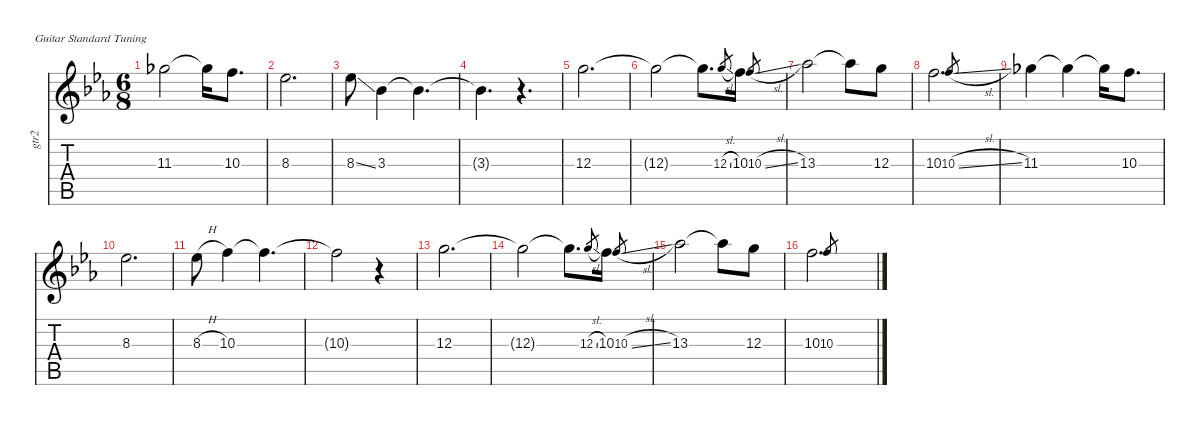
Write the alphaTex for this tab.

\defaultSystemsLayout 4
\hideDynamics
\bracketExtendMode nobrackets
\otherSystemsTrackNameOrientation horizontal
\track ("Guitar 2" "gtr2") {defaultSystemsLayout 4 instrument overdrivenguitar}
\staff {score tabs}
\tuning (E4 B3 G3 D3 A2 E2)
\ts (6 8)
\tempo (93 hide)
\clef g2
\ks cminor
11.3{acc b}.2{dy ff beam Down} 11.3{t acc b}.16{dy f beam Down} 10.3{acc forcenatural}.8{d dy ff beam Down} |
8.3{acc b}.2{d beam Down} |
\tempo (93 hide)
8.3{ss acc b}.8{beam Down} 3.3{acc b}.4{beam Down} 3.3{t acc b}.4{d dy f beam Down} |
\tempo (91.5 hide)
3.3{t acc b}.4{d beam Down} r.4{d beam Down} |
\tempo (93 hide)
12.3{acc forcenatural}.2{d dy ff beam Down} |
\tempo (93 0.994444 hide)
12.3{t acc forcenatural}.2{dy f beam Down} 12.3{t acc forcenatural}.8{d beam Down} 12.3{sl acc forcenatural}.8{gr dy p beam Up} 10.3{acc forcenatural}.16{dy f beam Down} 10.3{sl acc forcenatural}.8{gr dy p beam Up} |
13.3{acc b}.2{dy ff beam Down} 13.3{t acc b}.8{dy f beam Down} 12.3{acc forcenatural}.8{dy ff beam Down} |
\tempo (91.5 hide)
10.3{acc forcenatural}.2{d beam Down} 10.3{sl acc forcenatural}.8{gr dy mp beam Up} |
\tempo (93 0.00555556 hide)
11.3{acc b}.4{dy ff beam Down} 11.3{t acc b}.4{dy f beam Down} 11.3{t acc b}.16{beam Down} 10.3{acc forcenatural}.8{d dy ff beam Down} |
8.3{acc b}.2{d beam Down} |
\tempo (93 0.00555556 hide)
8.3{h acc b}.8{beam Down} 10.3{acc forcenatural}.4{beam Down} 10.3{t acc forcenatural}.4{d dy f beam Down} |
\tempo (91.5 hide)
\tempo (93 0.994444 hide)
10.3{t acc forcenatural}.2{beam Down} r.4{beam Down} |
12.3{acc forcenatural}.2{d dy ff beam Down} |
12.3{t acc forcenatural}.2{dy f beam Down} 12.3{t acc forcenatural}.8{d beam Down} 12.3{sl acc forcenatural}.8{gr dy p beam Up} 10.3{acc forcenatural}.16{dy f beam Down} 10.3{sl acc forcenatural}.8{gr dy p beam Up} |
\tempo (93 0.00555556 hide)
13.3{acc b}.2{dy ff beam Down} 13.3{t acc b}.8{dy f beam Down} 12.3{acc forcenatural}.8{dy ff beam Down} |
\tempo (91.5 hide)
10.3{acc forcenatural}.2{d beam Down} 10.3{sl acc forcenatural}.8{gr dy mp beam Up}
